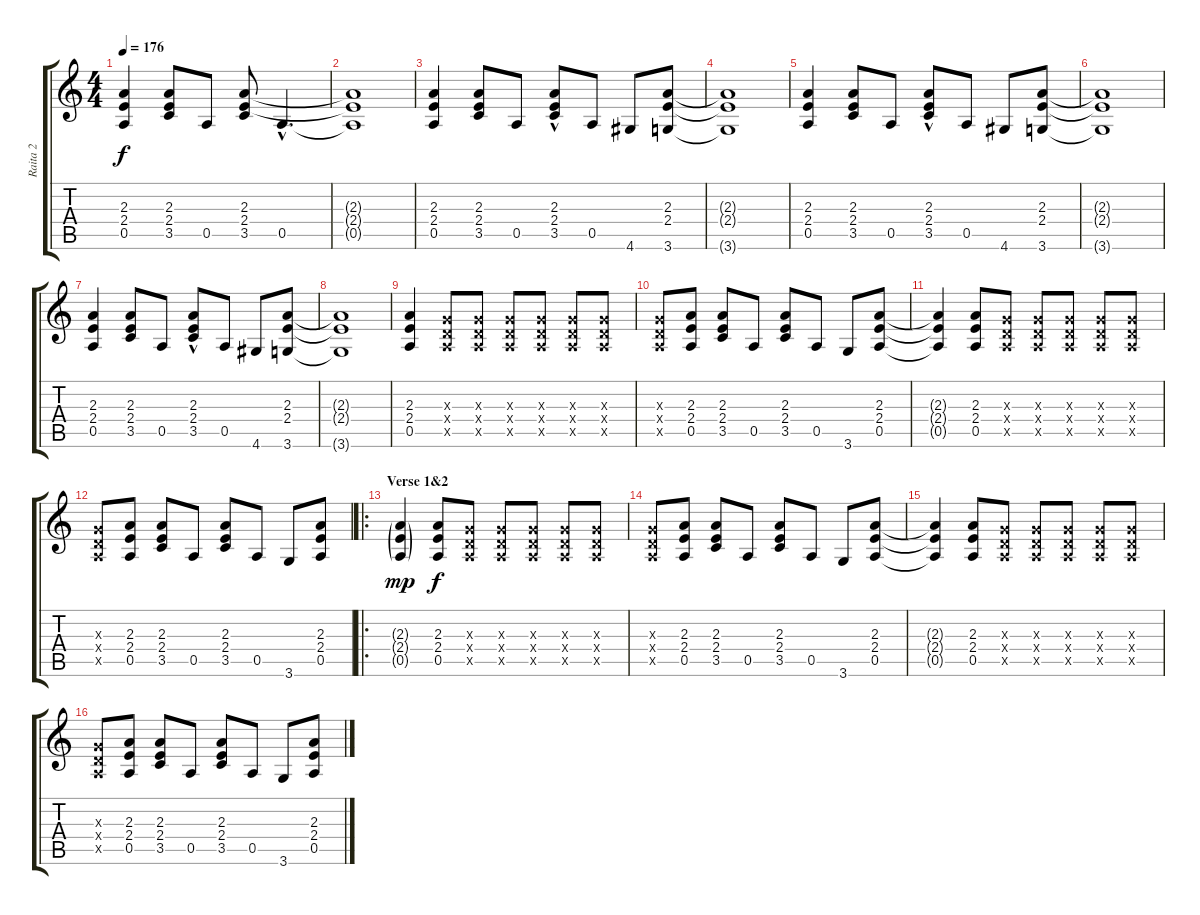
\track ("Raita 2" "Raita 2") {instrument overdrivenguitar}
\staff {score tabs}
\tuning (E4 B3 G3 D3 A2 E2) {hide}
\ts (4 4)
\tempo 176
\clef g2
\ks c
(2.3 2.4 0.5).4{dy f instrument overdrivenguitar} (2.3 2.4 3.5).8 0.5.8 (2.3 2.4 3.5).8 0.5{hac}.4{d} |
(2.3{t} 2.4{t} 0.5{t}).1 |
(2.3 2.4 0.5).4 (2.3 2.4 3.5).8 0.5.8 (2.3{hac} 2.4{hac} 3.5).8 0.5.8 4.6.8 (2.3 2.4 3.6).8 |
(2.3{t} 2.4{t} 3.6{t}).1 |
(2.3 2.4 0.5).4 (2.3 2.4 3.5).8 0.5.8 (2.3{hac} 2.4{hac} 3.5).8 0.5.8 4.6.8 (2.3 2.4 3.6).8 |
(2.3{t} 2.4{t} 3.6{t}).1 |
(2.3 2.4 0.5).4 (2.3 2.4 3.5).8 0.5.8 (2.3{hac} 2.4{hac} 3.5).8 0.5.8 4.6.8 (2.3 2.4 3.6).8 |
(2.3{t} 2.4{t} 3.6{t}).1 |
(2.3 2.4 0.5).4 (0.3{x} 0.4{x} 0.5{x}).8 (0.3{x} 0.4{x} 0.5{x}).8 (0.3{x} 0.4{x} 0.5{x}).8 (0.3{x} 0.4{x} 0.5{x}).8 (0.3{x} 0.4{x} 0.5{x}).8 (0.3{x} 0.4{x} 0.5{x}).8 |
(0.3{x} 0.4{x} 0.5{x}).8 (2.3 2.4 0.5).8 (2.3 2.4 3.5).8 0.5.8 (2.3 2.4 3.5).8 0.5.8 3.6.8 (2.3 2.4 0.5).8 |
(2.3{t} 2.4{t} 0.5{t}).4 (2.3 2.4 0.5).8 (0.3{x} 0.4{x} 0.5{x}).8 (0.3{x} 0.4{x} 0.5{x}).8 (0.3{x} 0.4{x} 0.5{x}).8 (0.3{x} 0.4{x} 0.5{x}).8 (0.3{x} 0.4{x} 0.5{x}).8 |
(0.3{x} 0.4{x} 0.5{x}).8 (2.3 2.4 0.5).8 (2.3 2.4 3.5).8 0.5.8 (2.3 2.4 3.5).8 0.5.8 3.6.8 (2.3 2.4 0.5).8 |
\ro
\section ("" "Verse 1&2")
(2.3{g} 2.4{g} 0.5{g}).4{dy mp} (2.3 2.4 0.5).8{dy f} (0.3{x} 0.4{x} 0.5{x}).8 (0.3{x} 0.4{x} 0.5{x}).8 (0.3{x} 0.4{x} 0.5{x}).8 (0.3{x} 0.4{x} 0.5{x}).8 (0.3{x} 0.4{x} 0.5{x}).8 |
(0.3{x} 0.4{x} 0.5{x}).8 (2.3 2.4 0.5).8 (2.3 2.4 3.5).8 0.5.8 (2.3 2.4 3.5).8 0.5.8 3.6.8 (2.3 2.4 0.5).8 |
(2.3{t} 2.4{t} 0.5{t}).4 (2.3 2.4 0.5).8 (0.3{x} 0.4{x} 0.5{x}).8 (0.3{x} 0.4{x} 0.5{x}).8 (0.3{x} 0.4{x} 0.5{x}).8 (0.3{x} 0.4{x} 0.5{x}).8 (0.3{x} 0.4{x} 0.5{x}).8 |
(0.3{x} 0.4{x} 0.5{x}).8 (2.3 2.4 0.5).8 (2.3 2.4 3.5).8 0.5.8 (2.3 2.4 3.5).8 0.5.8 3.6.8 (2.3 2.4 0.5).8
